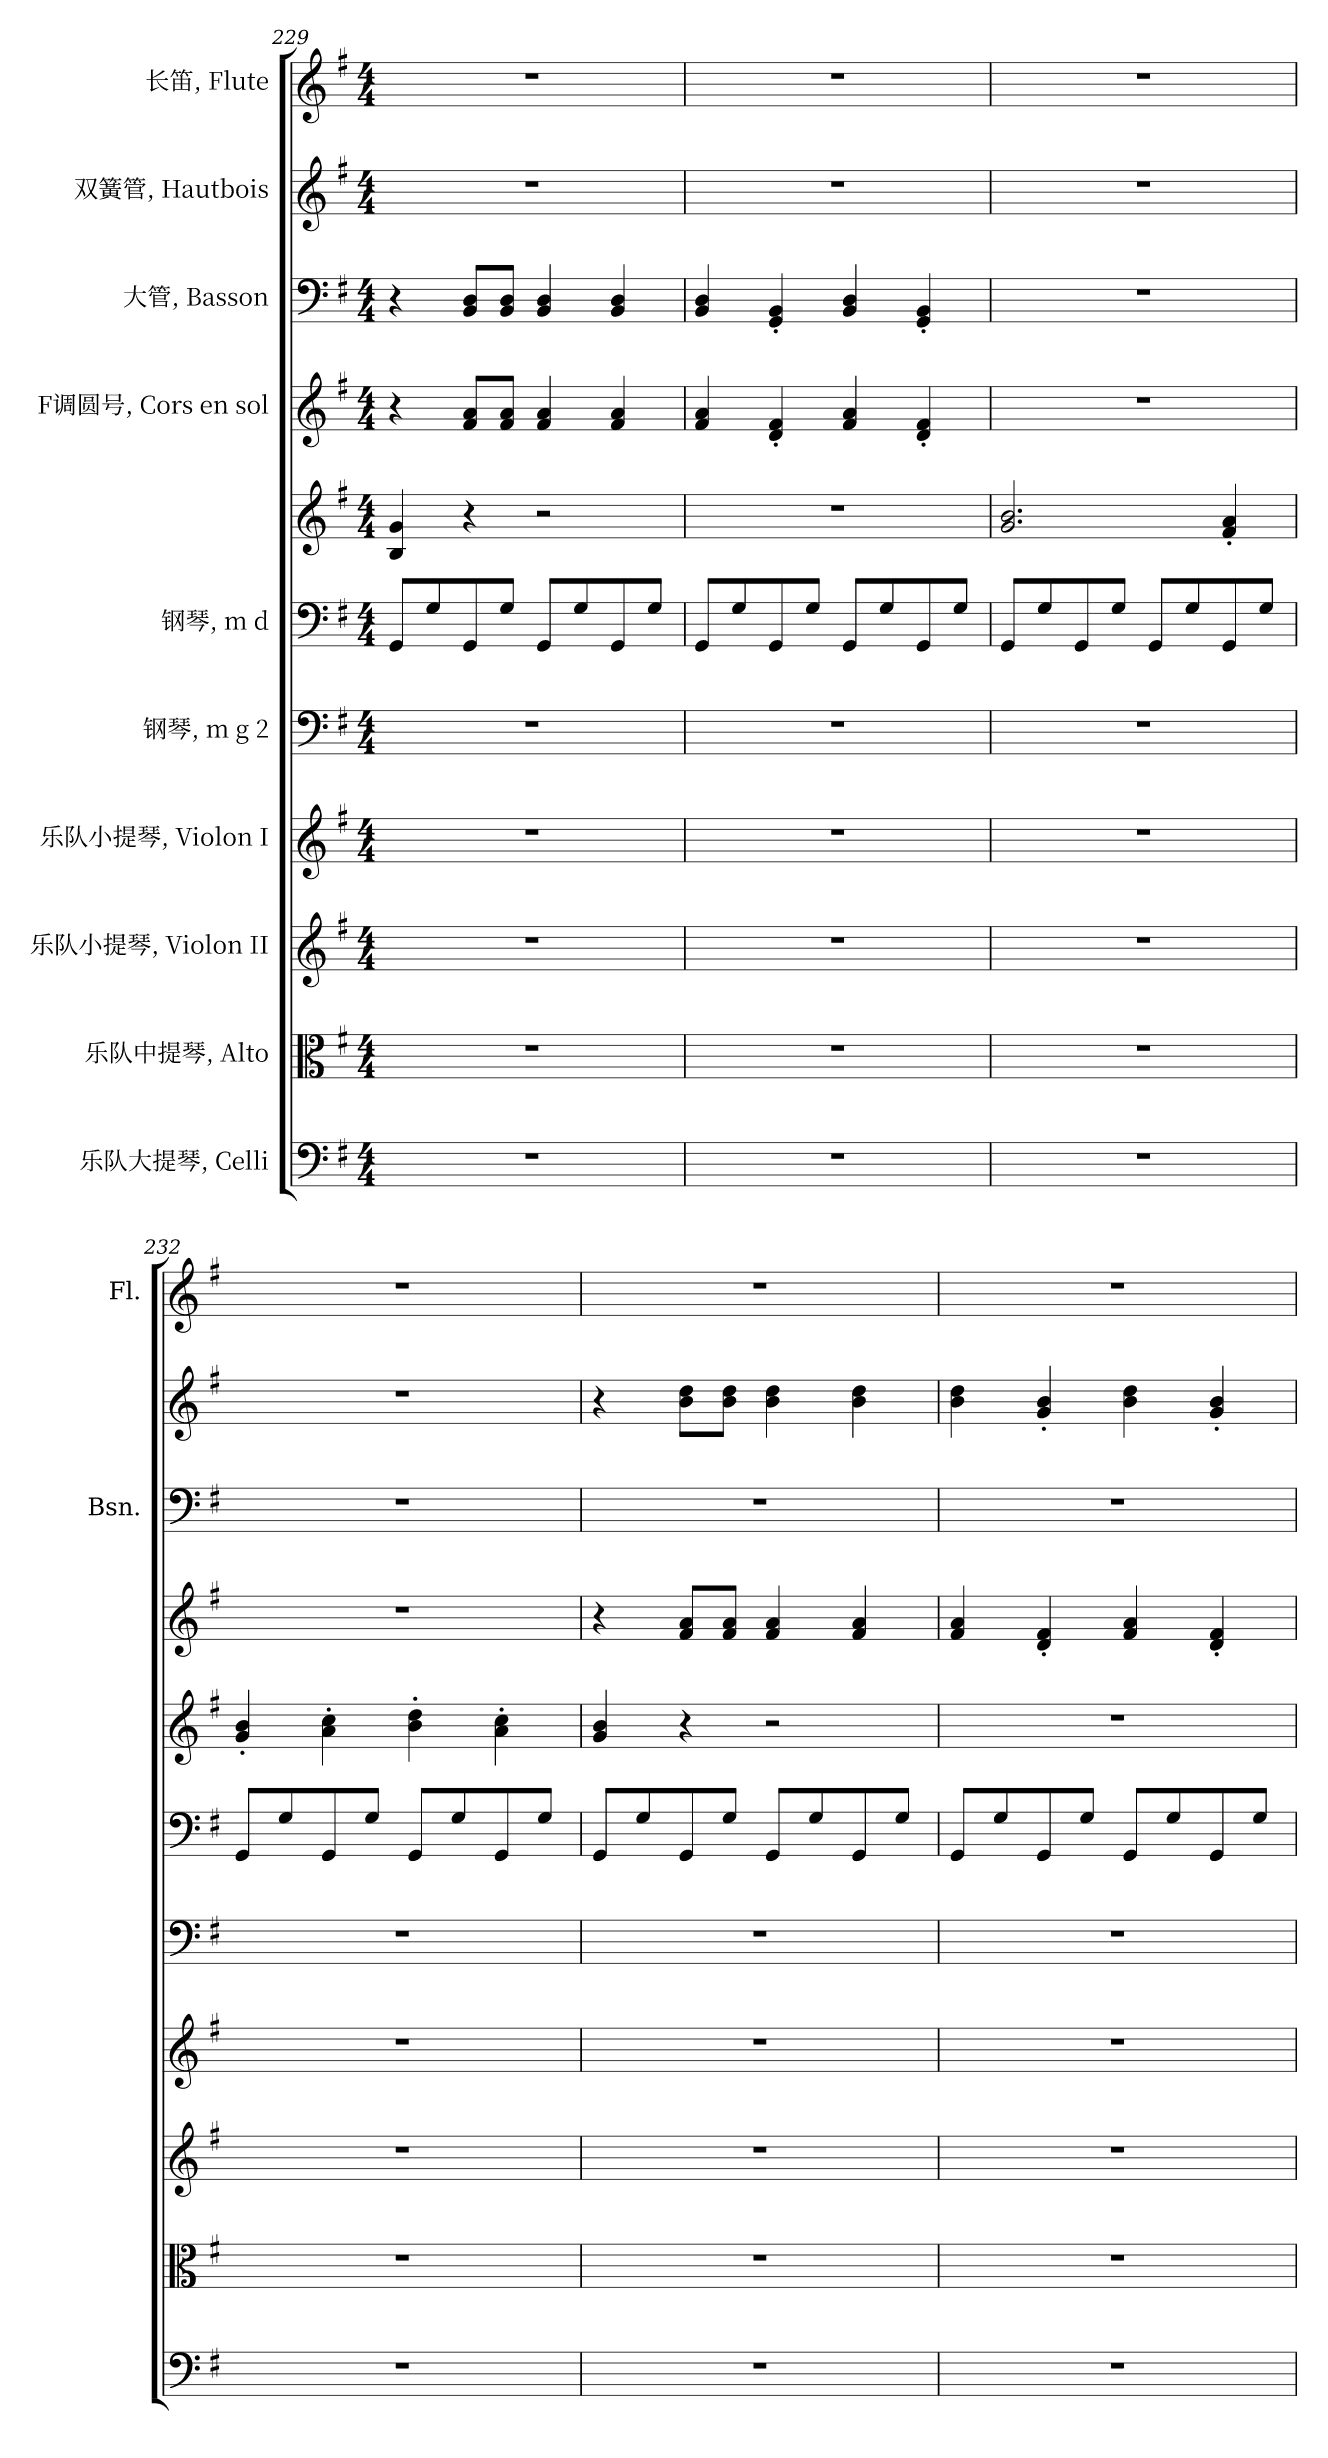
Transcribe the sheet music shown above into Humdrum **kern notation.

**kern	**kern	**kern	**kern	**kern	**kern	**kern	**kern	**kern	**kern	**kern
*part10	*part9	*part8	*part7	*part6	*part5	*part5	*part4	*part3	*part2	*part1
*staff11	*staff10	*staff9	*staff8	*staff7	*staff6	*staff5	*staff4	*staff3	*staff2	*staff1
*I"乐队大提琴, Celli	*I"乐队中提琴, Alto	*I"乐队小提琴, Violon II	*I"乐队小提琴, Violon I	*I"钢琴, m g 2	*I"钢琴, m d	*	*I"F调圆号, Cors en sol	*I"大管, Basson	*I"双簧管, Hautbois	*I"长笛, Flute
*	*	*	*	*	*	*	*	*I'Bsn.	*	*I'Fl.
*clefF4	*clefC3	*clefG2	*clefG2	*clefF4	*clefF4	*clefG2	*clefG2	*clefF4	*clefG2	*clefG2
*	*	*	*	*	*	*	*ITrd4c7	*	*	*
*k[f#]	*k[f#]	*k[f#]	*k[f#]	*k[f#]	*k[f#]	*k[f#]	*k[]	*k[f#]	*k[f#]	*k[f#]
*M4/4	*M4/4	*M4/4	*M4/4	*M4/4	*M4/4	*M4/4	*M4/4	*M4/4	*M4/4	*M4/4
=229	=229	=229	=229	=229	=229	=229	=229	=229	=229	=229
1r	1r	1r	1r	1r	8GG/L	4B/ 4g/	4r	4r	1r	1r
.	.	.	.	.	8G/	.	.	.	.	.
.	.	.	.	.	8GG/	4r	8B/ 8d/L	8BB/ 8D/L	.	.
.	.	.	.	.	8G/J	.	8B/ 8d/J	8BB/ 8D/J	.	.
.	.	.	.	.	8GG/L	2r	4B/ 4d/	4BB/ 4D/	.	.
.	.	.	.	.	8G/	.	.	.	.	.
.	.	.	.	.	8GG/	.	4B/ 4d/	4BB/ 4D/	.	.
.	.	.	.	.	8G/J	.	.	.	.	.
!!LO:PB:g=z
=230	=230	=230	=230	=230	=230	=230	=230	=230	=230	=230
1r	1r	1r	1r	1r	8GG/L	1r	4B/ 4d/	4BB/ 4D/	1r	1r
.	.	.	.	.	8G/	.	.	.	.	.
.	.	.	.	.	8GG/	.	4G/' 4B/'	4GG/' 4BB/'	.	.
.	.	.	.	.	8G/J	.	.	.	.	.
.	.	.	.	.	8GG/L	.	4B/ 4d/	4BB/ 4D/	.	.
.	.	.	.	.	8G/	.	.	.	.	.
.	.	.	.	.	8GG/	.	4G/' 4B/'	4GG/' 4BB/'	.	.
.	.	.	.	.	8G/J	.	.	.	.	.
=231	=231	=231	=231	=231	=231	=231	=231	=231	=231	=231
1r	1r	1r	1r	1r	8GG/L	2.g/ 2.b/	1r	1r	1r	1r
.	.	.	.	.	8G/	.	.	.	.	.
.	.	.	.	.	8GG/	.	.	.	.	.
.	.	.	.	.	8G/J	.	.	.	.	.
.	.	.	.	.	8GG/L	.	.	.	.	.
.	.	.	.	.	8G/	.	.	.	.	.
.	.	.	.	.	8GG/	4f#/' 4a/'	.	.	.	.
.	.	.	.	.	8G/J	.	.	.	.	.
=232	=232	=232	=232	=232	=232	=232	=232	=232	=232	=232
1r	1r	1r	1r	1r	8GG/L	4g/' 4b/'	1r	1r	1r	1r
.	.	.	.	.	8G/	.	.	.	.	.
.	.	.	.	.	8GG/	4a\' 4cc\'	.	.	.	.
.	.	.	.	.	8G/J	.	.	.	.	.
.	.	.	.	.	8GG/L	4b\' 4dd\'	.	.	.	.
.	.	.	.	.	8G/	.	.	.	.	.
.	.	.	.	.	8GG/	4a\' 4cc\'	.	.	.	.
.	.	.	.	.	8G/J	.	.	.	.	.
=233	=233	=233	=233	=233	=233	=233	=233	=233	=233	=233
1r	1r	1r	1r	1r	8GG/L	4g/ 4b/	4r	1r	4r	1r
.	.	.	.	.	8G/	.	.	.	.	.
.	.	.	.	.	8GG/	4r	8B/ 8d/L	.	8b\ 8dd\L	.
.	.	.	.	.	8G/J	.	8B/ 8d/J	.	8b\ 8dd\J	.
.	.	.	.	.	8GG/L	2r	4B/ 4d/	.	4b\ 4dd\	.
.	.	.	.	.	8G/	.	.	.	.	.
.	.	.	.	.	8GG/	.	4B/ 4d/	.	4b\ 4dd\	.
.	.	.	.	.	8G/J	.	.	.	.	.
=234	=234	=234	=234	=234	=234	=234	=234	=234	=234	=234
1r	1r	1r	1r	1r	8GG/L	1r	4B/ 4d/	1r	4b\ 4dd\	1r
.	.	.	.	.	8G/	.	.	.	.	.
.	.	.	.	.	8GG/	.	4G/' 4B/'	.	4g/' 4b/'	.
.	.	.	.	.	8G/J	.	.	.	.	.
.	.	.	.	.	8GG/L	.	4B/ 4d/	.	4b\ 4dd\	.
.	.	.	.	.	8G/	.	.	.	.	.
.	.	.	.	.	8GG/	.	4G/' 4B/'	.	4g/' 4b/'	.
.	.	.	.	.	8G/J	.	.	.	.	.
=	=	=	=	=	=	=	=	=	=	=
*-	*-	*-	*-	*-	*-	*-	*-	*-	*-	*-
